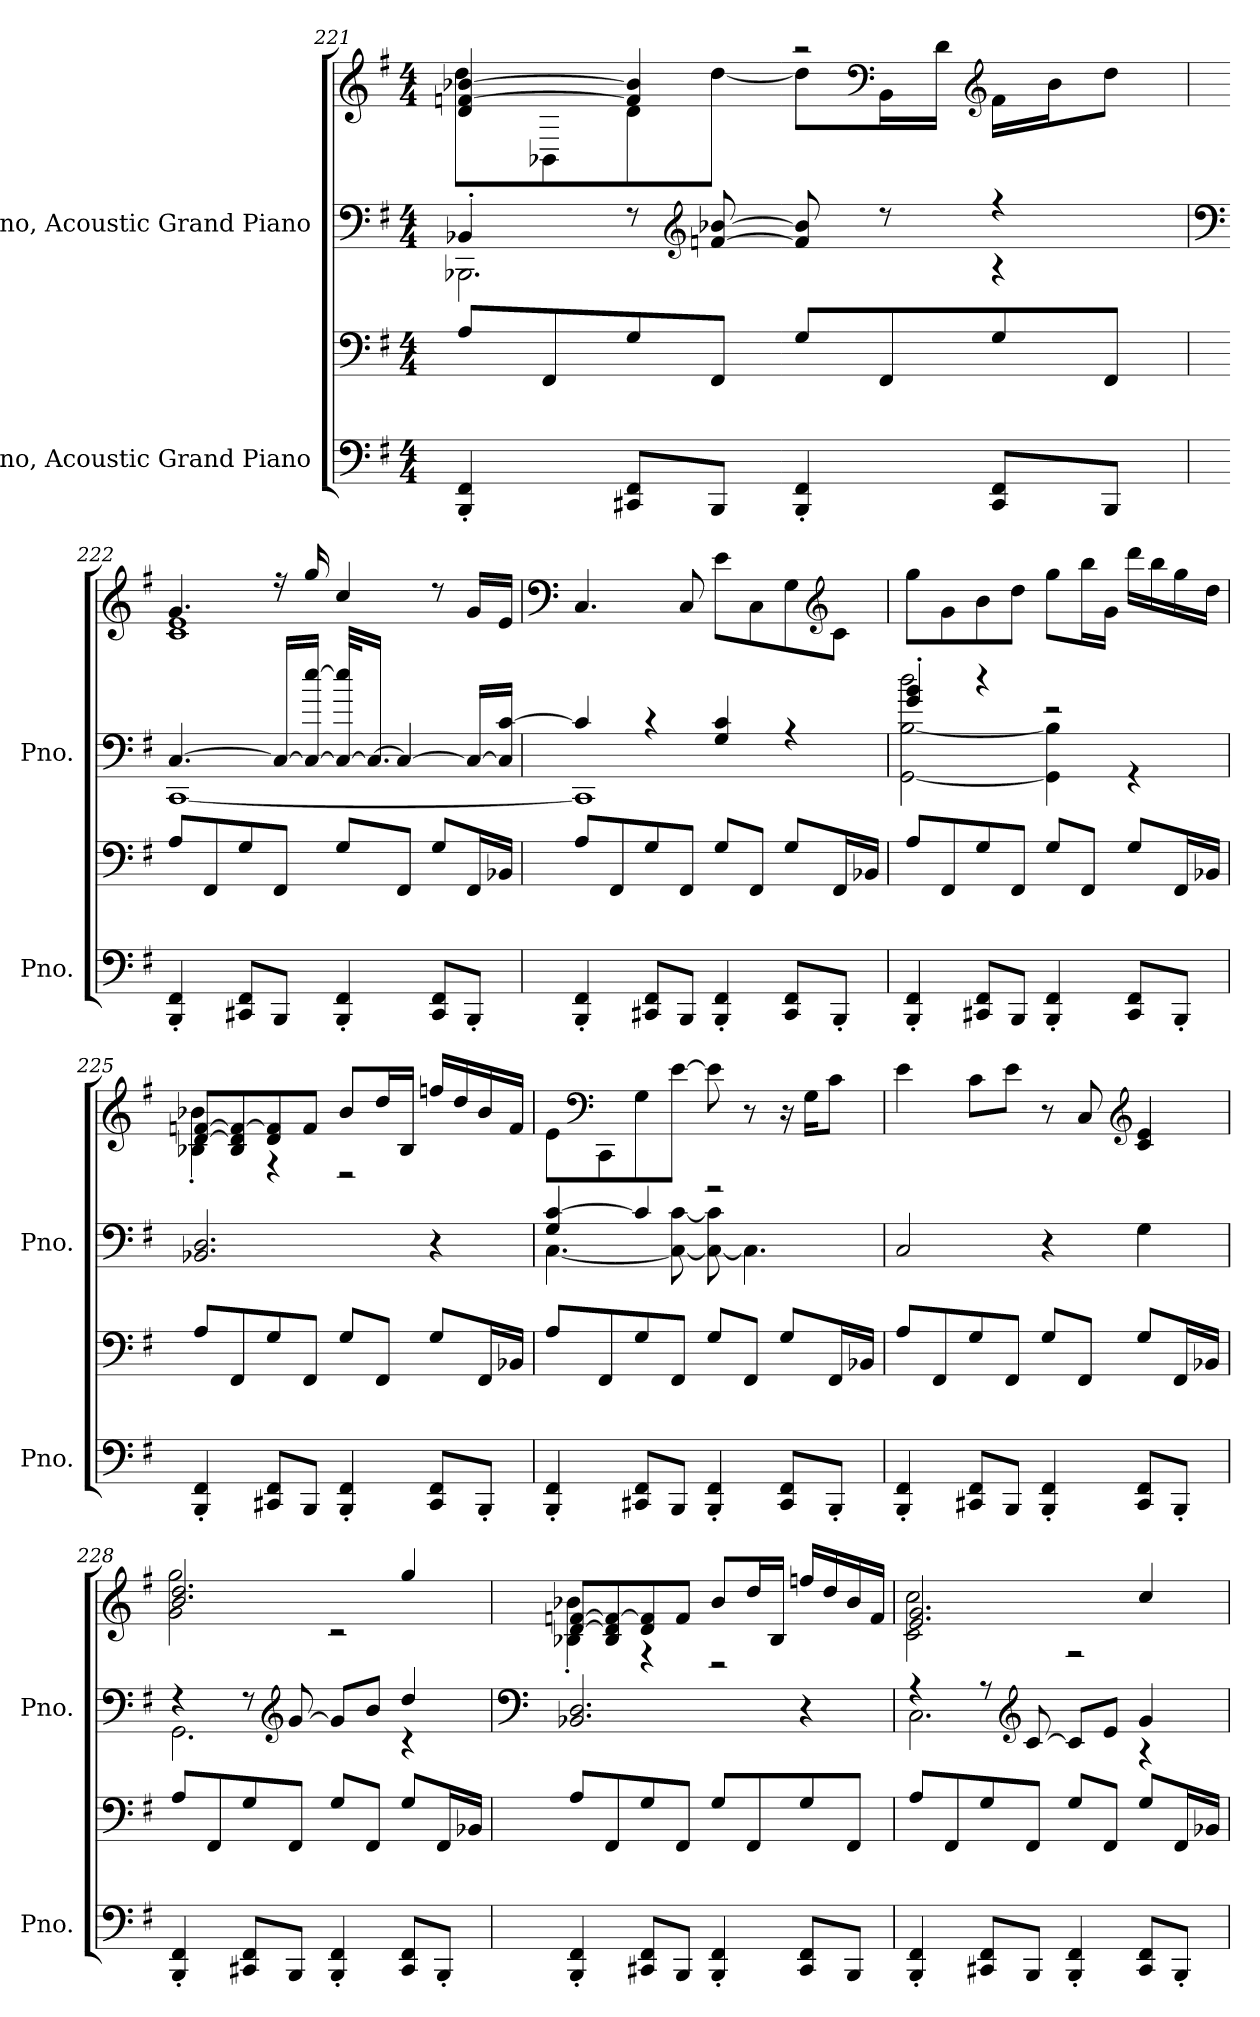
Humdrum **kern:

**kern	**kern	**kern	**kern
*part2	*part2	*part1	*part1
*staff4	*staff3	*staff2	*staff1
*I"Piano, Acoustic Grand Piano	*	*I"Piano, Acoustic Grand Piano	*
*I'Pno.	*	*I'Pno.	*
*clefF4	*clefF4	*clefF4	*clefG2
*k[f#]	*k[f#]	*k[f#]	*k[f#]
*M4/4	*M4/4	*M4/4	*M4/4
=221	=221	=221	=221
*	*	*^	*^
4BBB/' 4FF#/'	8A/L	4BB-X'/	2.BBB-X\	4d/ [4fn/ [4b-X/	8dd\L
.	8FF#/	.	.	.	8BB-X\
8CC#X/ 8FF#/L	8G/	8r	.	4f/] 4b-/]	8d\
*	*	*clefG2	*	*	*
8BBB/J	8FF#/J	[8fn/ [8b-X/	.	.	[8dd\J
4BBB/' 4FF#/'	8G/L	8f/] 8b-/]	.	2r	8dd\L]
*	*	*	*	*clefF4	*
.	8FF#/	8r	.	.	16BB-\L
.	.	.	.	.	16d\JJ
*	*	*	*	*clefG2	*
8CC#/ 8FF#/L	8G/	4r	4r	.	16f\LL
.	.	.	.	.	16b-\J
8BBB/J	8FF#/J	.	.	.	8dd\J
!!LO:PB:g=z	!!
=222	=222	=222	=222	=222	=222
*	*	*clefF4	*	*	*
4BBB/' 4FF#/'	8A/L	[4.C/	[1CC	4.g/	1c 1e
.	8FF#/	.	.	.	.
8CC#X/ 8FF#/L	8G/	.	.	.	.
8BBB/J	8FF#/J	16C/LL_	.	16r	.
.	.	16C/_ [16ee/JJ	.	16gg/	.
4BBB/' 4FF#/'	8G/L	32C/_ 32ee/]KLL	.	4cc/	.
.	.	16.C/JJ_	.	.	.
.	8FF#/J	4C/_	.	.	.
8CC#/ 8FF#/L	8G/L	.	.	8r	.
8BBB'/J	16FF#/L	16C/LL_	.	16g/LL	.
.	16BB-X/JJ	16C/] [16c/JJ	.	16e/JJ	.
*	*	*	*	*v	*v
=223	=223	=223	=223	=223
*	*	*	*	*clefF4
4BBB/' 4FF#/'	8A/L	4c/]	1CC]	4.C/
.	8FF#/	.	.	.
8CC#X/ 8FF#/L	8G/	4r	.	.
8BBB/J	8FF#/J	.	.	8C/
4BBB/' 4FF#/'	8G/L	4G/ 4c/	.	8e\L
.	8FF#/J	.	.	8C\
8CC#/ 8FF#/L	8G/L	4r	.	8G\
*	*	*	*	*clefG2
8BBB'/J	16FF#/L	.	.	8c\J
.	16BB-X/JJ	.	.	.
!!LO:LB:g=z
=224	=224	=224	=224	=224
4BBB/' 4FF#/'	8A/L	4g/' 4b/'	[2GG\ [2B\ 2dd\	8gg\L
.	8FF#/	.	.	8g\
8CC#X/ 8FF#/L	8G/	4r	.	8b\
8BBB/J	8FF#/J	.	.	8dd\J
4BBB/' 4FF#/'	8G/L	2r	4GG\] 4B\]	8gg\L
.	8FF#/J	.	.	16bb\L
.	.	.	.	16g\JJ
8CC#/ 8FF#/L	8G/L	.	4r	16ddd\LL
.	.	.	.	16bb\
8BBB'/J	16FF#/L	.	.	16gg\
.	16BB-X/JJ	.	.	16dd\JJ
*	*	*v	*v	*
=225	=225	=225	=225
*	*	*	*^
4BBB/' 4FF#/'	8A/L	2.BB-X/ 2.D/	[8d/ [8fn/L	4B-X\' 4b-X\'
.	8FF#/	.	8B-/ 8d/] 8f/_	.
8CC#X/ 8FF#/L	8G/	.	8d/ 8f/]	4r
8BBB/J	8FF#/J	.	8f/J	.
4BBB/' 4FF#/'	8G/L	.	8b-/L	2r
.	8FF#/J	.	16dd/L	.
.	.	.	16B-/JJ	.
8CC#/ 8FF#/L	8G/L	4r	16ffn/LL	.
.	.	.	16dd/	.
8BBB'/J	16FF#/L	.	16b-/	.
.	16BB-X/JJ	.	16f/JJ	.
*	*	*	*v	*v
!!LO:LB:g=z
=226	=226	=226	=226
*	*	*^	*
4BBB/' 4FF#/'	8A/L	4G/ [4c/	[4.C\	8e\L
*	*	*	*	*clefF4
.	8FF#/	.	.	8CC\
8CC#X/ 8FF#/L	8G/	4c/]	.	8G\
8BBB/J	8FF#/J	.	8C\_ [8c\	[8e\J
4BBB/' 4FF#/'	8G/L	2r	8C\_ 8c\]	8e\]
.	8FF#/J	.	4.C\]	8r
8CC#/ 8FF#/L	8G/L	.	.	16r
.	.	.	.	16G\KL
8BBB'/J	16FF#/L	.	.	8c\J
.	16BB-X/JJ	.	.	.
*	*	*v	*v	*
=227	=227	=227	=227
4BBB/' 4FF#/'	8A/L	2C/	4e\
.	8FF#/	.	.
8CC#X/ 8FF#/L	8G/	.	8c\L
8BBB/J	8FF#/J	.	8e\J
4BBB/' 4FF#/'	8G/L	4r	8r
.	8FF#/J	.	8C/
*	*	*	*clefG2
8CC#/ 8FF#/L	8G/L	4G\	4c/ 4e/
8BBB'/J	16FF#/L	.	.
.	16BB-X/JJ	.	.
=228	=228	=228	=228
*	*	*^	*^
4BBB/' 4FF#/'	8A/L	4r	2.GG\	2.b/ 2.dd/	2g\ 2gg\
.	8FF#/	.	.	.	.
8CC#X/ 8FF#/L	8G/	8r	.	.	.
*	*	*clefG2	*	*	*
8BBB/J	8FF#/J	[8g/	.	.	.
4BBB/' 4FF#/'	8G/L	8g/L]	.	.	2r
.	8FF#/J	8b/J	.	.	.
8CC#/ 8FF#/L	8G/L	4dd/	4r	4gg/	.
8BBB'/J	16FF#/L	.	.	.	.
.	16BB-X/JJ	.	.	.	.
*	*	*v	*v	*	*
!!LO:PB:g=z	!!
=229	=229	=229	=229	=229
*	*	*clefF4	*	*
4BBB/' 4FF#/'	8A/L	2.BB-X/ 2.D/	[8d/ [8fn/L	4B-X\' 4b-X\'
.	8FF#/	.	8B-/ 8d/] 8f/_	.
8CC#X/ 8FF#/L	8G/	.	8d/ 8f/]	4r
8BBB/J	8FF#/J	.	8f/J	.
4BBB/' 4FF#/'	8G/L	.	8b-/L	2r
.	8FF#/	.	16dd/L	.
.	.	.	16B-/JJ	.
8CC#/ 8FF#/L	8G/	4r	16ffn/LL	.
.	.	.	16dd/	.
8BBB/J	8FF#/J	.	16b-/	.
.	.	.	16f/JJ	.
=230	=230	=230	=230	=230
*	*	*^	*	*
4BBB/' 4FF#/'	8A/L	4r	2.C\	2.e/ 2.g/	2c\ 2cc\
.	8FF#/	.	.	.	.
8CC#X/ 8FF#/L	8G/	8r	.	.	.
*	*	*clefG2	*	*	*
8BBB/J	8FF#/J	[8c/	.	.	.
4BBB/' 4FF#/'	8G/L	8c/L]	.	.	2r
.	8FF#/J	8e/J	.	.	.
8CC#/ 8FF#/L	8G/L	4g/	4r	4cc/	.
8BBB'/J	16FF#/L	.	.	.	.
.	16BB-X/JJ	.	.	.	.
*	*	*v	*v	*	*
*	*	*	*v	*v
=	=	=	=
*-	*-	*-	*-
